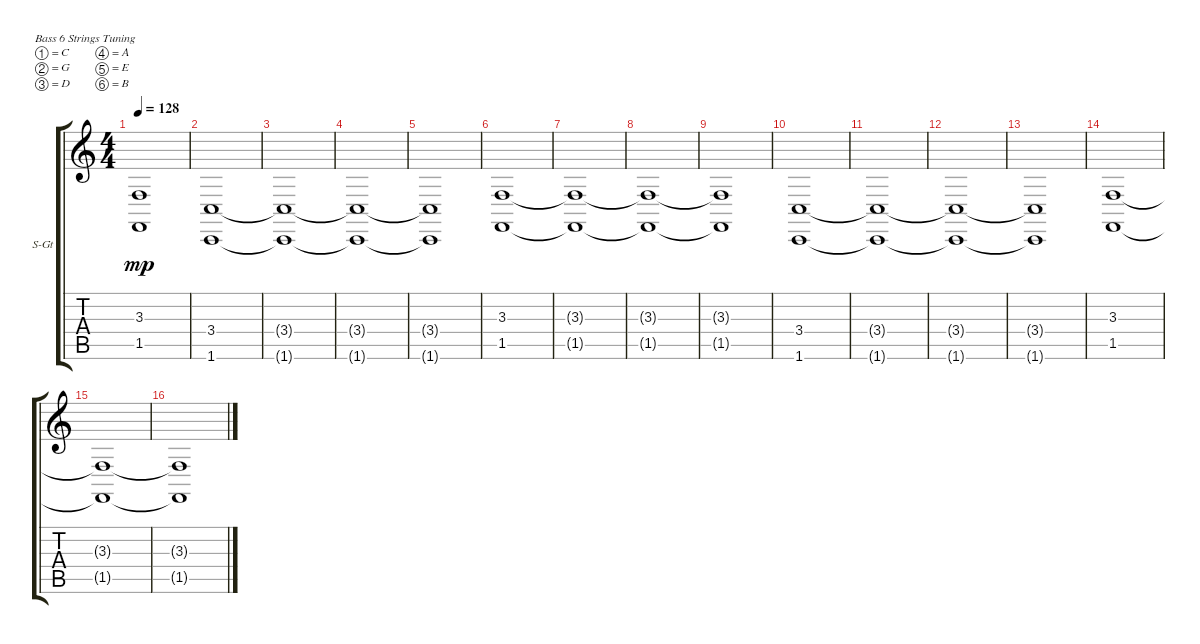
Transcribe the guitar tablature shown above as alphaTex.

\bracketExtendMode groupsimilarinstruments
\firstSystemTrackNameOrientation horizontal
\otherSystemsTrackNameOrientation horizontal
\track ("Synth" "S-Gt") {instrument lead2sawtooth}
\staff {score tabs}
\tuning (C3 G2 D2 A1 E1 B0)
\displaytranspose 12
\ts (4 4)
\tempo 128
\clef g2
\ks c
(3.3{t} 1.5{t}).1{dy mp} |
(3.4 1.6).1 |
(3.4{t} 1.6{t}).1 |
(3.4{t} 1.6{t}).1 |
(3.4{t} 1.6{t}).1 |
(3.3 1.5).1 |
(3.3{t} 1.5{t}).1 |
(3.3{t} 1.5{t}).1 |
(3.3{t} 1.5{t}).1 |
(3.4 1.6).1 |
(3.4{t} 1.6{t}).1 |
(3.4{t} 1.6{t}).1 |
(3.4{t} 1.6{t}).1 |
(3.3 1.5).1 |
(3.3{t} 1.5{t}).1 |
(3.3{t} 1.5{t}).1
